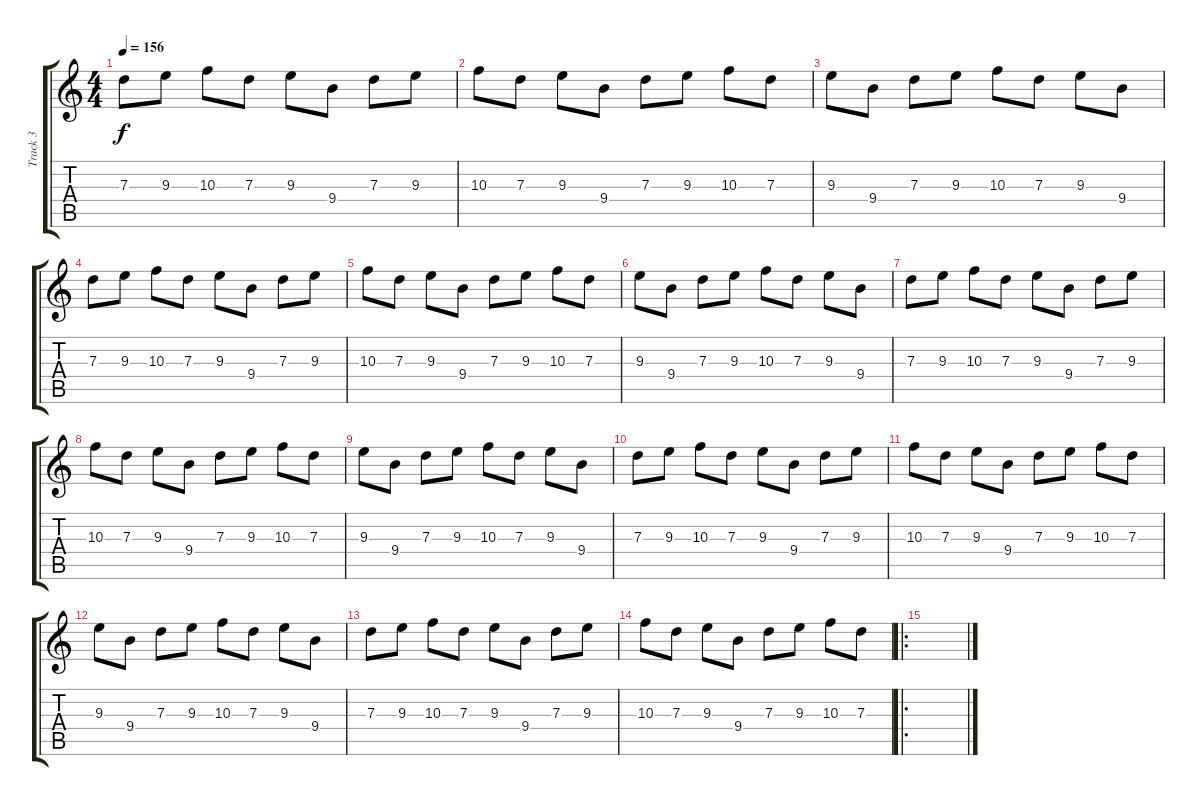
\track ("Track 3" "Track 3") {instrument overdrivenguitar}
\staff {score tabs}
\tuning (E4 B3 G3 D3 A2 D2) {hide}
\ts (4 4)
\tempo 156
\clef g2
\ks c
7.3.8{dy f} 9.3.8 10.3.8 7.3.8 9.3.8 9.4.8 7.3.8 9.3.8 |
10.3.8 7.3.8 9.3.8 9.4.8 7.3.8 9.3.8 10.3.8 7.3.8 |
9.3.8 9.4.8 7.3.8 9.3.8 10.3.8 7.3.8 9.3.8 9.4.8 |
7.3.8 9.3.8 10.3.8 7.3.8 9.3.8 9.4.8 7.3.8 9.3.8 |
10.3.8 7.3.8 9.3.8 9.4.8 7.3.8 9.3.8 10.3.8 7.3.8 |
9.3.8 9.4.8 7.3.8 9.3.8 10.3.8 7.3.8 9.3.8 9.4.8 |
7.3.8 9.3.8 10.3.8 7.3.8 9.3.8 9.4.8 7.3.8 9.3.8 |
10.3.8 7.3.8 9.3.8 9.4.8 7.3.8 9.3.8 10.3.8 7.3.8 |
9.3.8 9.4.8 7.3.8 9.3.8 10.3.8 7.3.8 9.3.8 9.4.8 |
7.3.8 9.3.8 10.3.8 7.3.8 9.3.8 9.4.8 7.3.8 9.3.8 |
10.3.8 7.3.8 9.3.8 9.4.8 7.3.8 9.3.8 10.3.8 7.3.8 |
9.3.8 9.4.8 7.3.8 9.3.8 10.3.8 7.3.8 9.3.8 9.4.8 |
7.3.8 9.3.8 10.3.8 7.3.8 9.3.8 9.4.8 7.3.8 9.3.8 |
10.3.8 7.3.8 9.3.8 9.4.8 7.3.8 9.3.8 10.3.8 7.3.8 |
\ro
